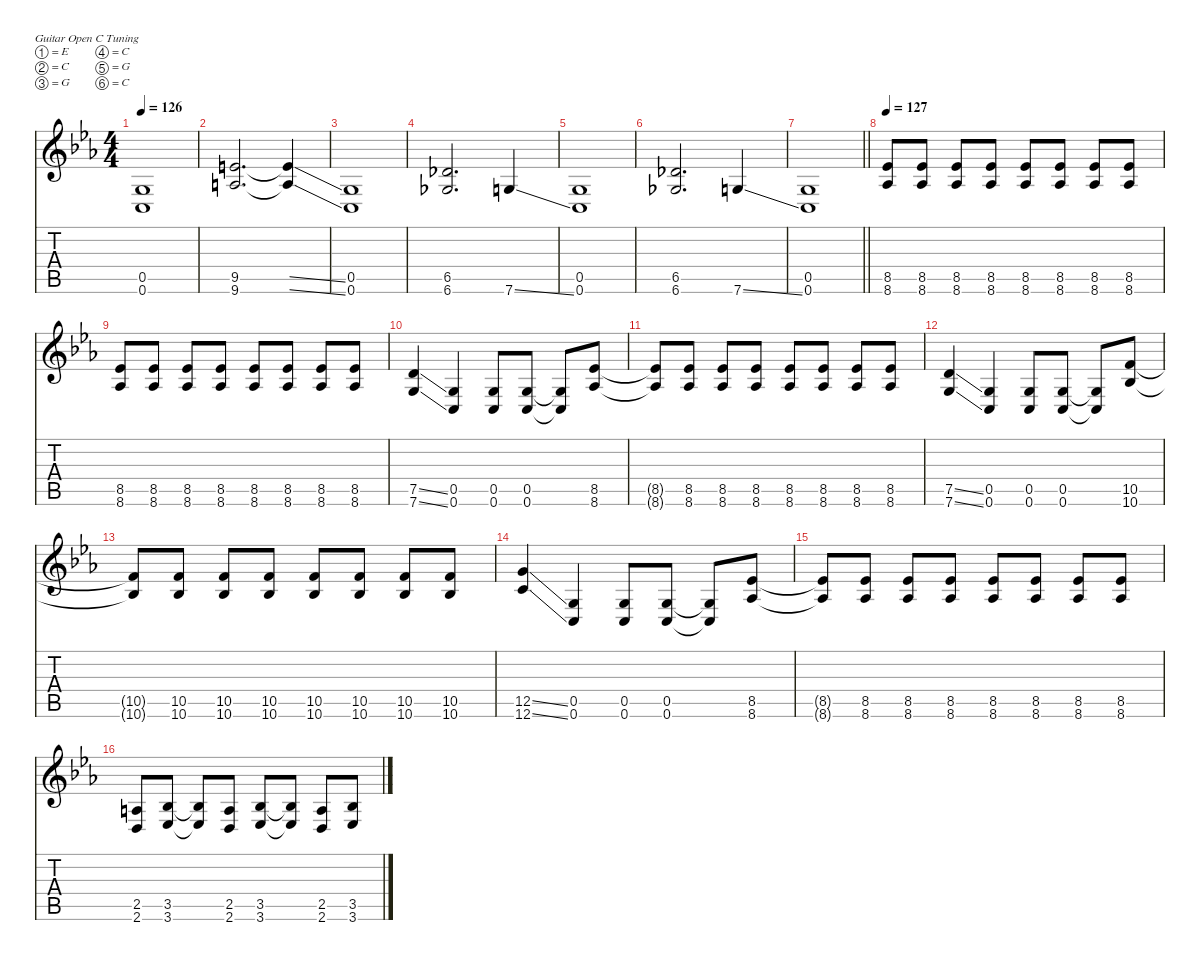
\defaultSystemsLayout 4
\hideDynamics
\bracketExtendMode nobrackets
\singleTrackTrackNamePolicy hidden
\multiTrackTrackNamePolicy hidden
\firstSystemTrackNameMode fullname
\otherSystemsTrackNameOrientation horizontal
\track ("Guitar 1" "dist.guit.") {mute instrument distortionguitar}
\staff {score tabs}
\tuning (E4 C4 G3 C3 G2 C2)
\ts (4 4)
\tempo 126
\clef g2
\ks cminor
(0.5{acc forcenatural} 0.6{acc forcenatural}).1{dy f beam Up} |
(9.5{acc forcenatural} 9.6{acc forcenatural}).2{d beam Up} (9.5{ss t acc forcenatural} 9.6{ss t acc forcenatural}).4{beam Up} |
(0.5{acc forcenatural} 0.6{acc forcenatural}).1{beam Up} |
(6.5{acc b} 6.6{acc b}).2{d beam Up} 7.6{ss acc forcenatural}.4{beam Up} |
(0.5{acc forcenatural} 0.6{acc forcenatural}).1{beam Up} |
(6.5{acc b} 6.6{acc b}).2{d beam Up} 7.6{ss acc forcenatural}.4{beam Up} |
\barLineRight lightlight
(0.5{acc forcenatural} 0.6{acc forcenatural}).1{beam Up} |
\tempo 127
(8.5{acc b} 8.6{acc b}).8{beam Up} (8.5{acc b} 8.6{acc b}).8{beam Up} (8.5{acc b} 8.6{acc b}).8{beam Up} (8.5{acc b} 8.6{acc b}).8{beam Up} (8.5{acc b} 8.6{acc b}).8{beam Up} (8.5{acc b} 8.6{acc b}).8{beam Up} (8.5{acc b} 8.6{acc b}).8{beam Up} (8.5{acc b} 8.6{acc b}).8{beam Up} |
(8.5{acc b} 8.6{acc b}).8{beam Up} (8.5{acc b} 8.6{acc b}).8{beam Up} (8.5{acc b} 8.6{acc b}).8{beam Up} (8.5{acc b} 8.6{acc b}).8{beam Up} (8.5{acc b} 8.6{acc b}).8{beam Up} (8.5{acc b} 8.6{acc b}).8{beam Up} (8.5{acc b} 8.6{acc b}).8{beam Up} (8.5{acc b} 8.6{acc b}).8{beam Up} |
(7.5{ss acc forcenatural} 7.6{ss acc forcenatural}).4{beam Up} (0.5{acc forcenatural} 0.6{acc forcenatural}).4{beam Up} (0.5{acc forcenatural} 0.6{acc forcenatural}).8{beam Up} (0.5{acc forcenatural} 0.6{acc forcenatural}).8{beam Up} (0.5{t acc forcenatural} 0.6{t acc forcenatural}).8{beam Up} (8.5{acc b} 8.6{acc b}).8{beam Up} |
(8.5{t acc b} 8.6{t acc b}).8{beam Up} (8.5{acc b} 8.6{acc b}).8{beam Up} (8.5{acc b} 8.6{acc b}).8{beam Up} (8.5{acc b} 8.6{acc b}).8{beam Up} (8.5{acc b} 8.6{acc b}).8{beam Up} (8.5{acc b} 8.6{acc b}).8{beam Up} (8.5{acc b} 8.6{acc b}).8{beam Up} (8.5{acc b} 8.6{acc b}).8{beam Up} |
(7.5{ss acc forcenatural} 7.6{ss acc forcenatural}).4{beam Up} (0.5{acc forcenatural} 0.6{acc forcenatural}).4{beam Up} (0.5{acc forcenatural} 0.6{acc forcenatural}).8{beam Up} (0.5{acc forcenatural} 0.6{acc forcenatural}).8{beam Up} (0.5{t acc forcenatural} 0.6{t acc forcenatural}).8{beam Up} (10.5{acc forcenatural} 10.6{acc b}).8{beam Up} |
(10.5{t acc forcenatural} 10.6{t acc b}).8{beam Up} (10.5{acc forcenatural} 10.6{acc b}).8{beam Up} (10.5{acc forcenatural} 10.6{acc b}).8{beam Up} (10.5{acc forcenatural} 10.6{acc b}).8{beam Up} (10.5{acc forcenatural} 10.6{acc b}).8{beam Up} (10.5{acc forcenatural} 10.6{acc b}).8{beam Up} (10.5{acc forcenatural} 10.6{acc b}).8{beam Up} (10.5{acc forcenatural} 10.6{acc b}).8{beam Up} |
(12.5{ss acc forcenatural} 12.6{ss acc forcenatural}).4{beam Up} (0.5{acc forcenatural} 0.6{acc forcenatural}).4{beam Up} (0.5{acc forcenatural} 0.6{acc forcenatural}).8{beam Up} (0.5{acc forcenatural} 0.6{acc forcenatural}).8{beam Up} (0.5{t acc forcenatural} 0.6{t acc forcenatural}).8{beam Up} (8.5{acc b} 8.6{acc b}).8{beam Up} |
(8.5{t acc b} 8.6{t acc b}).8{beam Up} (8.5{acc b} 8.6{acc b}).8{beam Up} (8.5{acc b} 8.6{acc b}).8{beam Up} (8.5{acc b} 8.6{acc b}).8{beam Up} (8.5{acc b} 8.6{acc b}).8{beam Up} (8.5{acc b} 8.6{acc b}).8{beam Up} (8.5{acc b} 8.6{acc b}).8{beam Up} (8.5{acc b} 8.6{acc b}).8{beam Up} |
(2.5{acc forcenatural} 2.6{acc forcenatural}).8{beam Up} (3.5{acc b} 3.6{acc b}).8{beam Up} (3.5{t acc b} 3.6{t acc b}).8{beam Up} (2.5{acc forcenatural} 2.6{acc forcenatural}).8{beam Up} (3.5{acc b} 3.6{acc b}).8{beam Up} (3.5{t acc b} 3.6{t acc b}).8{beam Up} (2.5{acc forcenatural} 2.6{acc forcenatural}).8{beam Up} (3.5{acc b} 3.6{acc b}).8{beam Up}
